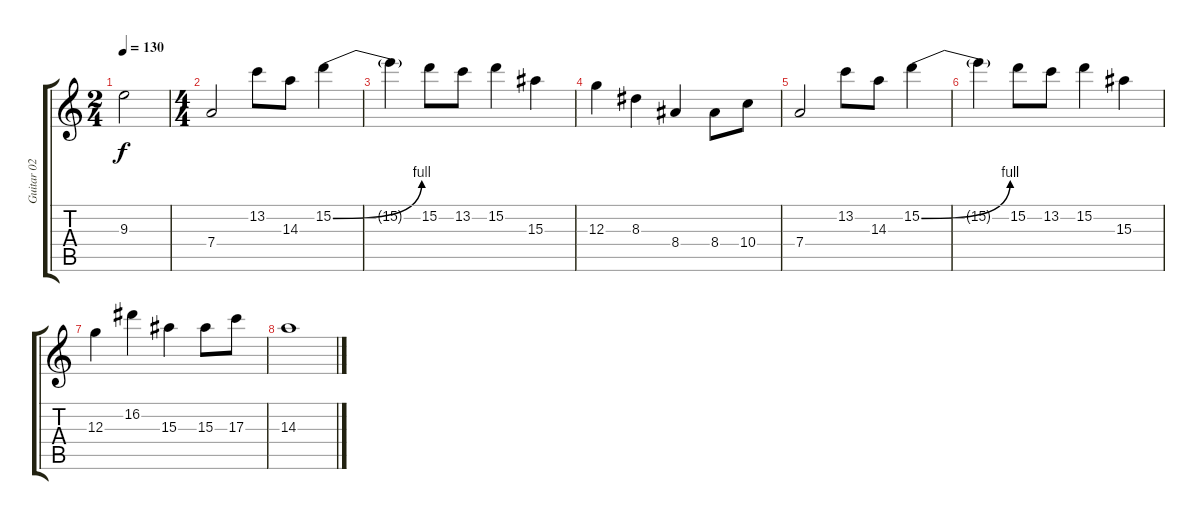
\track ("Guitar 02" "Guitar 02") {mute instrument distortionguitar}
\staff {score tabs}
\tuning (E4 B3 G3 D3 A2 D2) {hide}
\ts (2 4)
\tempo 130
\clef g2
\ks c
9.3{t}.2{dy f} |
\ts (4 4)
7.4.2 13.2.8 14.3.8 15.2{be (bend 0 0 60 4)}.4 |
15.2{t}.4 15.2.8 13.2.8 15.2.4 15.3.4 |
12.3.4 8.3.4 8.4.4 8.4.8 10.4.8 |
7.4.2 13.2.8 14.3.8 15.2{be (bend 0 0 60 4)}.4 |
15.2{t}.4 15.2.8 13.2.8 15.2.4 15.3.4 |
12.3.4 16.2.4 15.3.4 15.3.8 17.3.8 |
14.3.1
